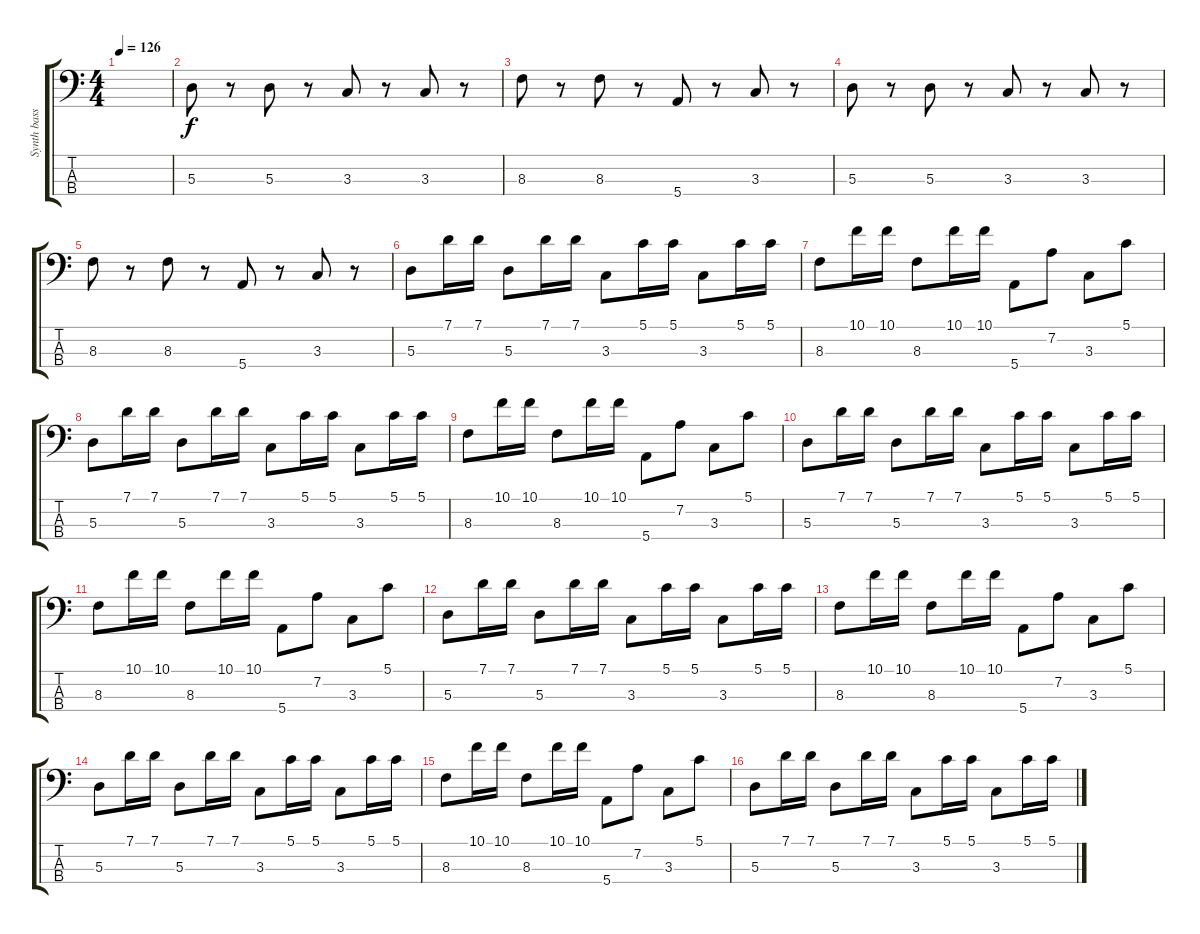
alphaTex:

\track ("Synth bass 2" "Synth bass") {instrument synthbass1}
\staff {score tabs}
\tuning (G2 D2 A1 E1) {hide}
\ts (4 4)
\tempo 126
\clef f4
\ks c
|
5.3.8 r.8 5.3.8 r.8 3.3.8 r.8 3.3.8 r.8 |
8.3.8 r.8 8.3.8 r.8 5.4.8 r.8 3.3.8 r.8 |
5.3.8 r.8 5.3.8 r.8 3.3.8 r.8 3.3.8 r.8 |
8.3.8 r.8 8.3.8 r.8 5.4.8 r.8 3.3.8 r.8 |
5.3.8 7.1.16 7.1.16 5.3.8 7.1.16 7.1.16 3.3.8 5.1.16 5.1.16 3.3.8 5.1.16 5.1.16 |
8.3.8 10.1.16 10.1.16 8.3.8 10.1.16 10.1.16 5.4.8 7.2.8 3.3.8 5.1.8 |
5.3.8 7.1.16 7.1.16 5.3.8 7.1.16 7.1.16 3.3.8 5.1.16 5.1.16 3.3.8 5.1.16 5.1.16 |
8.3.8 10.1.16 10.1.16 8.3.8 10.1.16 10.1.16 5.4.8 7.2.8 3.3.8 5.1.8 |
5.3.8 7.1.16 7.1.16 5.3.8 7.1.16 7.1.16 3.3.8 5.1.16 5.1.16 3.3.8 5.1.16 5.1.16 |
8.3.8 10.1.16 10.1.16 8.3.8 10.1.16 10.1.16 5.4.8 7.2.8 3.3.8 5.1.8 |
5.3.8 7.1.16 7.1.16 5.3.8 7.1.16 7.1.16 3.3.8 5.1.16 5.1.16 3.3.8 5.1.16 5.1.16 |
8.3.8 10.1.16 10.1.16 8.3.8 10.1.16 10.1.16 5.4.8 7.2.8 3.3.8 5.1.8 |
5.3.8 7.1.16 7.1.16 5.3.8 7.1.16 7.1.16 3.3.8 5.1.16 5.1.16 3.3.8 5.1.16 5.1.16 |
8.3.8 10.1.16 10.1.16 8.3.8 10.1.16 10.1.16 5.4.8 7.2.8 3.3.8 5.1.8 |
5.3.8 7.1.16 7.1.16 5.3.8 7.1.16 7.1.16 3.3.8 5.1.16 5.1.16 3.3.8 5.1.16 5.1.16
